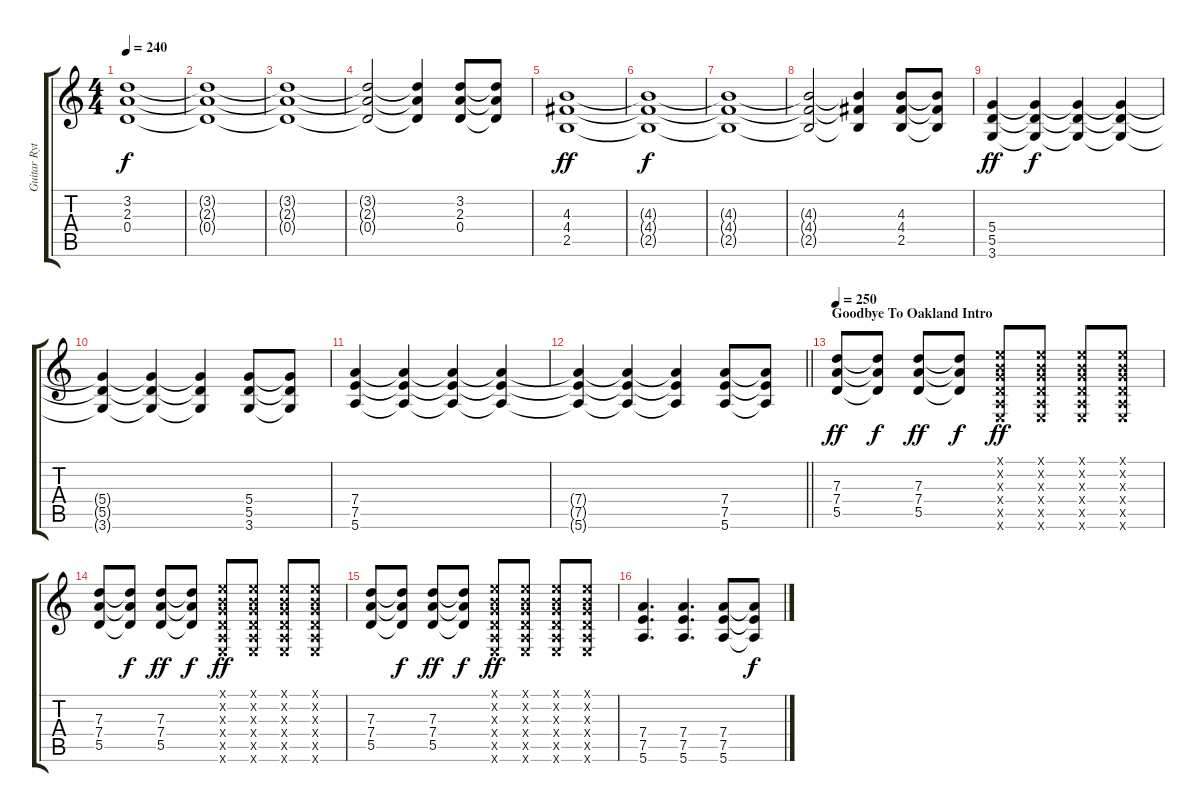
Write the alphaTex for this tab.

\track ("Guitar Rythm" "Guitar Ryt") {instrument distortionguitar}
\staff {score tabs}
\tuning (E4 B3 G3 D3 A2 E2) {hide}
\ts (4 4)
\tempo 240
\clef g2
\ks c
(3.2 2.3 0.4).1{dy f volume 16} |
(3.2{t} 2.3{t} 0.4{t}).1 |
(3.2{t} 2.3{t} 0.4{t}).1 |
(3.2{t} 2.3{t} 0.4{t}).2 (3.2{t} 2.3{t} 0.4{t}).4 (3.2 2.3 0.4).8 (3.2{t} 2.3{t} 0.4{t}).8 |
(4.3 4.4 2.5).1{dy ff} |
(4.3{t} 4.4{t} 2.5{t}).1{dy f} |
(4.3{t} 4.4{t} 2.5{t}).1 |
(4.3{t} 4.4{t} 2.5{t}).2 (4.3{t} 4.4{t} 2.5{t}).4 (4.3 4.4 2.5).8 (4.3{t} 4.4{t} 2.5{t}).8 |
(5.4 5.5 3.6).4{dy ff} (5.4{t} 5.5{t} 3.6{t}).4{dy f} (5.4{t} 5.5{t} 3.6{t}).4 (5.4{t} 5.5{t} 3.6{t}).4 |
(5.4{t} 5.5{t} 3.6{t}).4 (5.4{t} 5.5{t} 3.6{t}).4 (5.4{t} 5.5{t} 3.6{t}).4 (5.4 5.5 3.6).8 (5.4{t} 5.5{t} 3.6{t}).8 |
(7.4 7.5 5.6).4 (7.4{t} 7.5{t} 5.6{t}).4 (7.4{t} 7.5{t} 5.6{t}).4 (7.4{t} 7.5{t} 5.6{t}).4 |
\barLineRight lightlight
(7.4{t} 7.5{t} 5.6{t}).4 (7.4{t} 7.5{t} 5.6{t}).4 (7.4{t} 7.5{t} 5.6{t}).4 (7.4 7.5 5.6).8 (7.4{t} 7.5{t} 5.6{t}).8 |
\section ("" "Goodbye To Oakland Intro")
\tempo 250
(7.3 7.4 5.5).8{dy ff} (7.3{t} 7.4{t} 5.5{t}).8{dy f} (7.3 7.4 5.5).8{dy ff} (7.3{t} 7.4{t} 5.5{t}).8{dy f} (0.1{x} 0.2{x} 0.3{x} 0.4{x} 0.5{x} 0.6{x}).8{dy ff} (0.1{x} 0.2{x} 0.3{x} 0.4{x} 0.5{x} 0.6{x}).8 (0.1{x} 0.2{x} 0.3{x} 0.4{x} 0.5{x} 0.6{x}).8 (0.1{x} 0.2{x} 0.3{x} 0.4{x} 0.5{x} 0.6{x}).8 |
(7.3 7.4 5.5).8 (7.3{t} 7.4{t} 5.5{t}).8{dy f} (7.3 7.4 5.5).8{dy ff} (7.3{t} 7.4{t} 5.5{t}).8{dy f} (0.1{x} 0.2{x} 0.3{x} 0.4{x} 0.5{x} 0.6{x}).8{dy ff} (0.1{x} 0.2{x} 0.3{x} 0.4{x} 0.5{x} 0.6{x}).8 (0.1{x} 0.2{x} 0.3{x} 0.4{x} 0.5{x} 0.6{x}).8 (0.1{x} 0.2{x} 0.3{x} 0.4{x} 0.5{x} 0.6{x}).8 |
(7.3 7.4 5.5).8 (7.3{t} 7.4{t} 5.5{t}).8{dy f} (7.3 7.4 5.5).8{dy ff} (7.3{t} 7.4{t} 5.5{t}).8{dy f} (0.1{x} 0.2{x} 0.3{x} 0.4{x} 0.5{x} 0.6{x}).8{dy ff} (0.1{x} 0.2{x} 0.3{x} 0.4{x} 0.5{x} 0.6{x}).8 (0.1{x} 0.2{x} 0.3{x} 0.4{x} 0.5{x} 0.6{x}).8 (0.1{x} 0.2{x} 0.3{x} 0.4{x} 0.5{x} 0.6{x}).8 |
(7.4 7.5 5.6).4{d} (7.4 7.5 5.6).4{d} (7.4 7.5 5.6).8 (7.4{t} 7.5{t} 5.6{t}).8{dy f}
